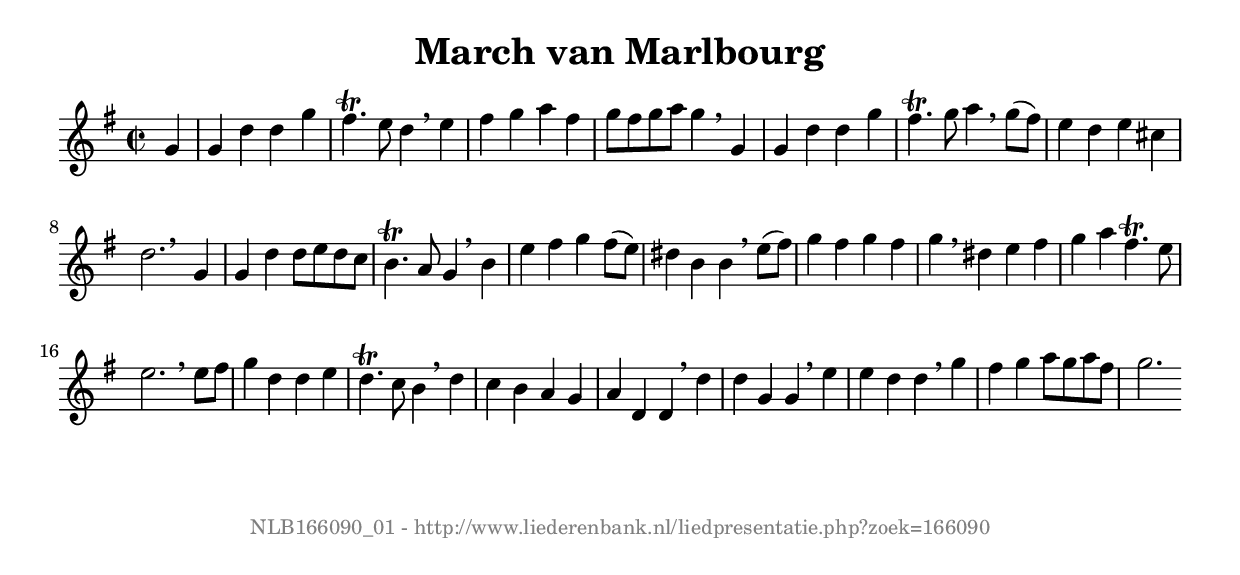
%
% produced by wce2krn 1.64 (7 June 2014)
%
\version"2.16"
#(append! paper-alist '(("long" . (cons (* 210 mm) (* 2000 mm)))))
#(set-default-paper-size "long")
sb = {\breathe}
mBreak = {\breathe }
bBreak = {\breathe }
x = {\once\override NoteHead #'style = #'cross }
gl=\glissando
itime={\override Staff.TimeSignature #'stencil = ##f }
ficta = {\once\set suggestAccidentals = ##t}
fine = {\once\override Score.RehearsalMark #'self-alignment-X = #1 \mark \markup {\italic{Fine}}}
dc = {\once\override Score.RehearsalMark #'self-alignment-X = #1 \mark \markup {\italic{D.C.}}}
dcf = {\once\override Score.RehearsalMark #'self-alignment-X = #1 \mark \markup {\italic{D.C. al Fine}}}
dcc = {\once\override Score.RehearsalMark #'self-alignment-X = #1 \mark \markup {\italic{D.C. al Coda}}}
ds = {\once\override Score.RehearsalMark #'self-alignment-X = #1 \mark \markup {\italic{D.S.}}}
dsf = {\once\override Score.RehearsalMark #'self-alignment-X = #1 \mark \markup {\italic{D.S. al Fine}}}
dsc = {\once\override Score.RehearsalMark #'self-alignment-X = #1 \mark \markup {\italic{D.S. al Coda}}}
pv = {\set Score.repeatCommands = #'((volta "1"))}
sv = {\set Score.repeatCommands = #'((volta "2"))}
tv = {\set Score.repeatCommands = #'((volta "3"))}
qv = {\set Score.repeatCommands = #'((volta "4"))}
xv = {\set Score.repeatCommands = #'((volta #f))}
\header{ tagline = ""
title = "March van Marlbourg"
}
\score {{
\key g \major
\relative g'
{
\set melismaBusyProperties = #'()
\partial 32*8
\time 2/2
\tempo 4=120
\override Score.MetronomeMark #'transparent = ##t
\override Score.RehearsalMark #'break-visibility = #(vector #t #t #f)
g4 g d' d g fis4.^\trill e8 d4 \sb e fis g a fis g8 fis g a g4 \sb g, g d' d g fis4.^\trill g8 a4 \sb g8( fis) e4 d e cis d2. \bar ":|:" \bBreak
g,4 g d' d8 e d c b4.^\trill a8 g4 \sb b e fis g fis8( e) dis4 b b \sb e8( fis) g4 fis g fis g \sb dis e fis g a fis4.^\trill e8 e2. \mBreak
e8 fis g4 d d e d4.^\trill c8 b4 \sb d c b a g a d, d \sb d' d g, g \sb e' e d d \sb g fis g a8 g a fis g2. \bar ":|"
 }}
 \midi { }
 \layout {
            indent = 0.0\cm
}
}
\markup { \vspace #0 } \markup { \with-color #grey \fill-line { \center-column { \smaller "NLB166090_01 - http://www.liederenbank.nl/liedpresentatie.php?zoek=166090" } } }
